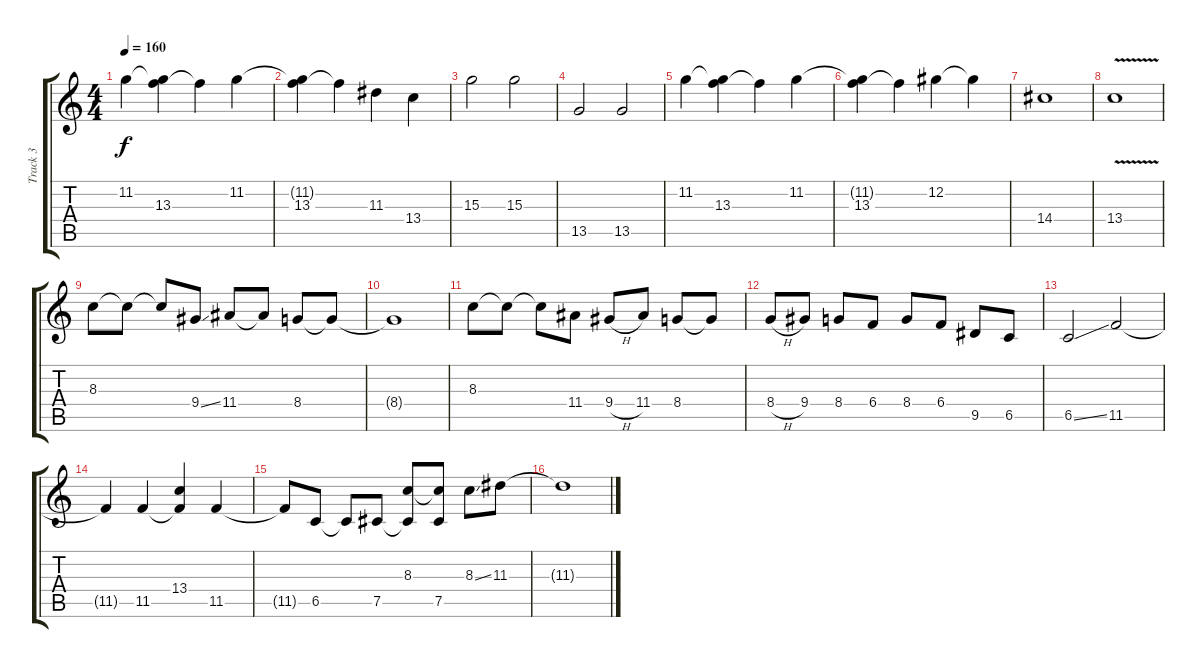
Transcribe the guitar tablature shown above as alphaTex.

\track ("Track 3" "Track 3") {instrument distortionguitar}
\staff {score tabs}
\tuning (Db4 Ab3 E3 B2 Gb2 Db2) {hide}
\ts (4 4)
\tempo 160
\clef g2
\ks c
11.2.4{dy f} (11.2{t} 13.3).4 13.3{t}.4 11.2.4 |
(11.2{t} 13.3).4 13.3{t}.4 11.3.4 13.4.4 |
15.3.2 15.3.2 |
13.5.2 13.5.2 |
11.2.4 (11.2{t} 13.3).4 13.3{t}.4 11.2.4 |
(11.2{t} 13.3).4 13.3{t}.4 12.2.4 12.2{t}.4 |
14.4.1 |
13.4{v}.1 |
8.3.8 8.3{t}.8 8.3{t}.8 9.4{ss}.8 11.4.8 11.4{t}.8 8.4.8 8.4{t}.8 |
8.4{t}.1 |
8.3.8 8.3{t}.8 8.3{t}.8 11.4.8 9.4{h}.8 11.4.8 8.4.8 8.4{t}.8 |
8.4{h}.8 9.4.8 8.4.8 6.4.8 8.4.8 6.4.8 9.5.8 6.5.8 |
6.5{ss}.2 11.5.2 |
11.5{t}.4 11.5.4 (13.4 11.5{t}).4 11.5.4 |
11.5{t}.8 6.5.8 6.5{t}.8 7.5.8 (8.3 7.5{t}).8 (8.3{t} 7.5).8 8.3{ss}.8 11.3.8 |
11.3{t}.1
